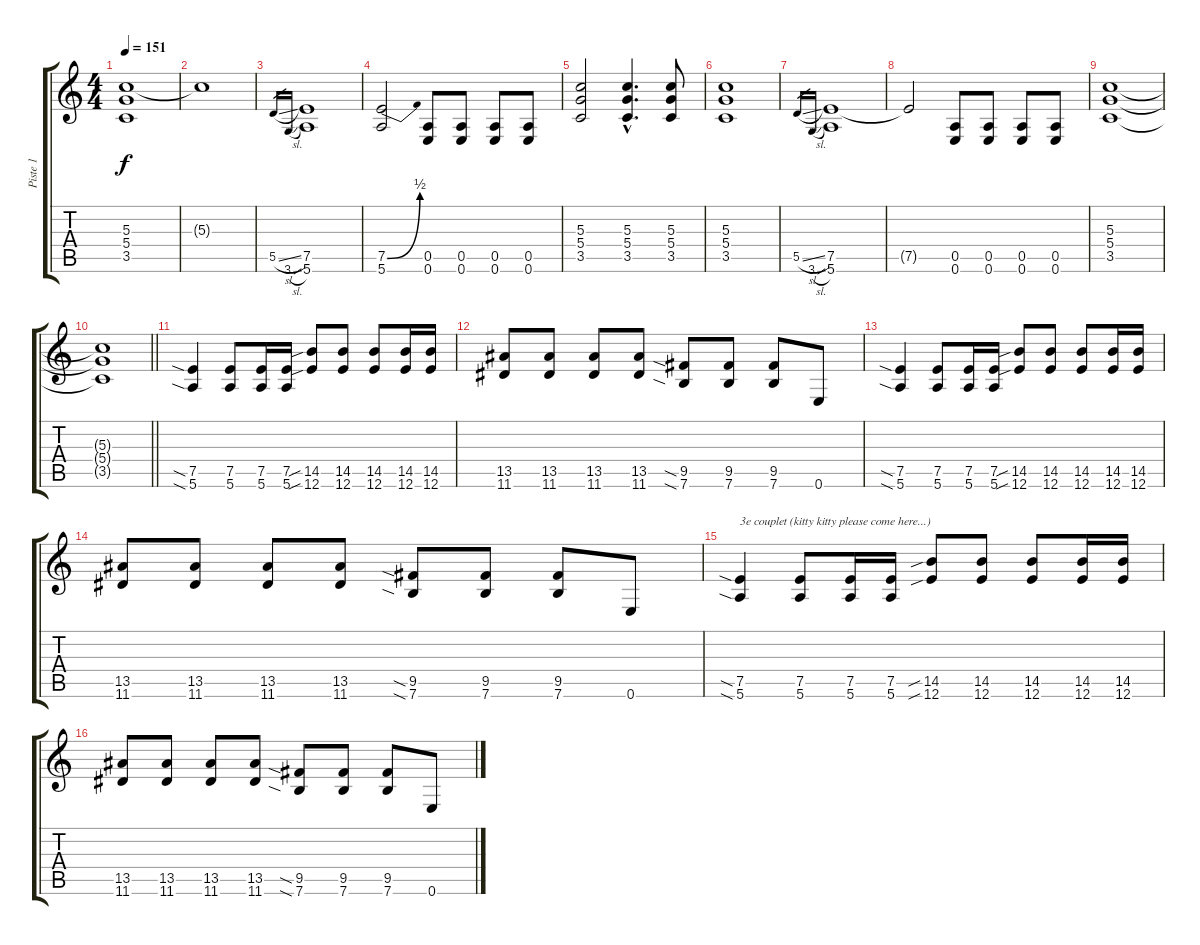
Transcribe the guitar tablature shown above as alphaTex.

\track ("Piste 1" "Piste 1") {instrument overdrivenguitar}
\staff {score tabs}
\tuning (E4 B3 G3 D3 A2 E2) {hide}
\ts (4 4)
\tempo 151
\clef g2
\ks c
(5.3 5.4 3.5).1{dy f} |
5.3{t}.1 |
5.5{sl}.16{gr} 3.6{sl}.16{gr} (7.5 5.6).1 |
(7.5{be (bend 0 0 60 2)} 5.6).2 (0.5 0.6).8 (0.5 0.6).8 (0.5 0.6).8 (0.5 0.6).8 |
(5.3 5.4 3.5).2 (5.3{hac} 5.4{hac} 3.5{hac}).4{d} (5.3 5.4 3.5).8 |
(5.3 5.4 3.5).1 |
5.5{sl}.16{gr} 3.6{sl}.16{gr} (7.5 5.6).1 |
7.5{t}.2 (0.5 0.6).8 (0.5 0.6).8 (0.5 0.6).8 (0.5 0.6).8 |
(5.3 5.4 3.5).1 |
\barLineRight lightlight
(5.3{t} 5.4{t} 3.5{t}).1 |
(7.5{sia} 5.6{sia}).4 (7.5 5.6).8 (7.5 5.6).16 (7.5 5.6).16 (14.5{sib} 12.6{sib}).8 (14.5 12.6).8 (14.5 12.6).8 (14.5 12.6).16 (14.5 12.6).16 |
(13.5 11.6).8 (13.5 11.6).8 (13.5 11.6).8 (13.5 11.6).8 (9.5{sia} 7.6{sia}).8 (9.5 7.6).8 (9.5 7.6).8 0.6.8 |
(7.5{sia} 5.6{sia}).4 (7.5 5.6).8 (7.5 5.6).16 (7.5 5.6).16 (14.5{sib} 12.6{sib}).8 (14.5 12.6).8 (14.5 12.6).8 (14.5 12.6).16 (14.5 12.6).16 |
(13.5 11.6).8 (13.5 11.6).8 (13.5 11.6).8 (13.5 11.6).8 (9.5{sia} 7.6{sia}).8 (9.5 7.6).8 (9.5 7.6).8 0.6.8 |
(7.5{sia} 5.6{sia}).4{txt "3e couplet (kitty kitty please come here...)"} (7.5 5.6).8 (7.5 5.6).16 (7.5 5.6).16 (14.5{sib} 12.6{sib}).8 (14.5 12.6).8 (14.5 12.6).8 (14.5 12.6).16 (14.5 12.6).16 |
(13.5 11.6).8 (13.5 11.6).8 (13.5 11.6).8 (13.5 11.6).8 (9.5{sia} 7.6{sia}).8 (9.5 7.6).8 (9.5 7.6).8 0.6.8
